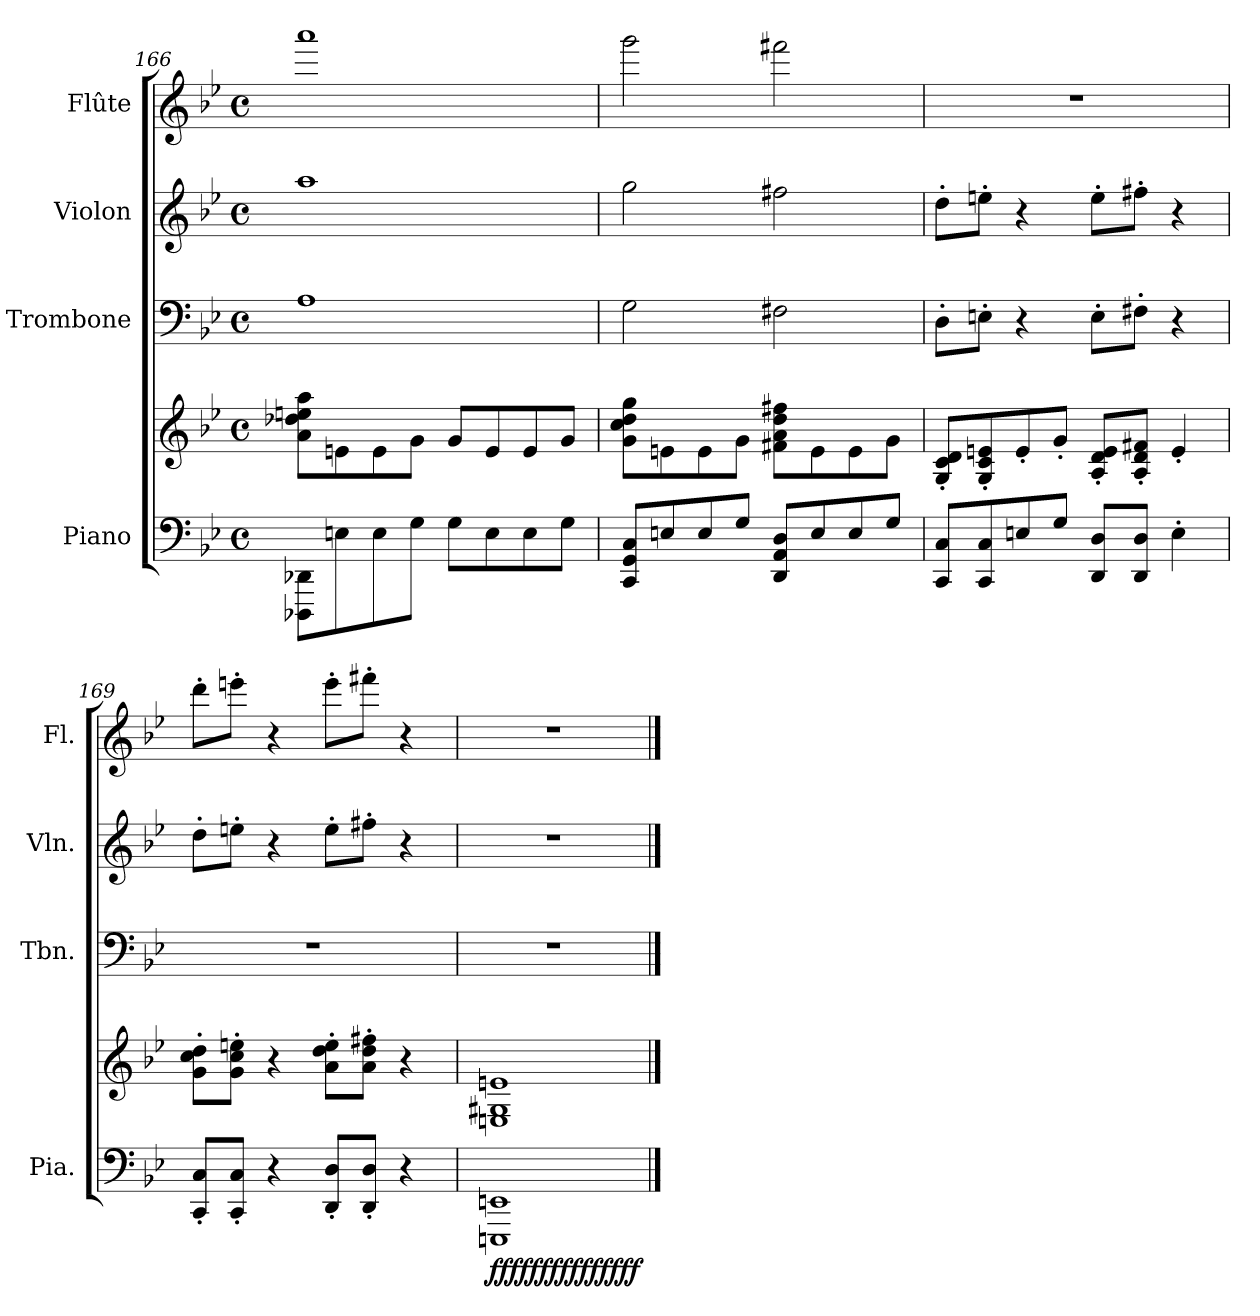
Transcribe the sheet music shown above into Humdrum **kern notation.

**kern	**kern	**dynam	**kern	**kern	**kern
*part4	*part4	*part4	*part3	*part2	*part1
*staff5	*staff4	*staff4/5	*staff3	*staff2	*staff1
*I"Piano	*	*	*I"Trombone	*I"Violon	*I"Flûte
*I'Pia.	*	*	*I'Tbn.	*I'Vln.	*I'Fl.
*clefF4	*clefG2	*	*clefF4	*clefG2	*clefG2
*k[b-e-]	*k[b-e-]	*	*k[b-e-]	*k[b-e-]	*k[b-e-]
*M4/4	*M4/4	*	*M4/4	*M4/4	*M4/4
*met(c)	*met(c)	*	*met(c)	*met(c)	*met(c)
=166	=166	=166	=166	=166	=166
8DDD-X\ 8DD-X\L	8a\ 8dd-X\ 8een\ 8aa\L	.	1A	1aa	1aaa
8En\	8en\	.	.	.	.
8E\	8e\	.	.	.	.
8G\J	8g\J	.	.	.	.
8G\L	8g/L	.	.	.	.
8E\	8e/	.	.	.	.
8E\	8e/	.	.	.	.
8G\J	8g/J	.	.	.	.
=167	=167	=167	=167	=167	=167
8CC/ 8GG/ 8C/L	8g\ 8cc\ 8dd\ 8gg\L	.	2G\	2gg\	2ggg\
8En/	8en\	.	.	.	.
8E/	8e\	.	.	.	.
8G/J	8g\J	.	.	.	.
8DD/ 8AA/ 8D/L	8f#X\ 8a\ 8dd\ 8ff#X\L	.	2F#X\	2ff#X\	2fff#X\
8E/	8e\	.	.	.	.
8E/	8e\	.	.	.	.
8G/J	8g\J	.	.	.	.
!!LO:LB:g=z
=168	=168	=168	=168	=168	=168
8CC/ 8C/L	8G/' 8c/' 8d/'L	.	8D'\L	8dd'\L	1r
8CC/ 8C/	8G/' 8c/' 8en/'	.	8En'\J	8een'\J	.
8En/	8e'/	.	4r	4r	.
8G/J	8g'/J	.	.	.	.
8DD/ 8D/L	8A/' 8d/' 8e/'L	.	8E'\L	8ee'\L	.
8DD/ 8D/J	8A/' 8d/' 8f#X/'J	.	8F#X'\J	8ff#X'\J	.
4E'\	4e'/	.	4r	4r	.
=169	=169	=169	=169	=169	=169
8CC/' 8C/'L	8g\' 8cc\' 8dd\'L	.	1r	8dd'\L	8ddd'\L
8CC/' 8C/'J	8g\' 8cc\' 8een\'J	.	.	8een'\J	8eeen'\J
4r	4r	.	.	4r	4r
8DD/' 8D/'L	8a\' 8dd\' 8ee\'L	.	.	8ee'\L	8eee'\L
8DD/' 8D/'J	8a\' 8dd\' 8ff#X\'J	.	.	8ff#X'\J	8fff#X'\J
4r	4r	.	.	4r	4r
=170	=170	=170	=170	=170	=170
!	!	!LO:DY:b=2	!	!	!
!	!	!LO:DY:n=1:b=2	!	!	!
!	!	!LO:DY:n=2:b	!	!	!
!	!	!LO:DY:n=3:b	!	!	!
!	!	!LO:DY:n=4:b	!	!	!
1EEEn 1EEn	1En 1G#X 1en	fff fff fff fff fff	1r	1r	1r
==	==	==	==	==	==
*-	*-	*-	*-	*-	*-
